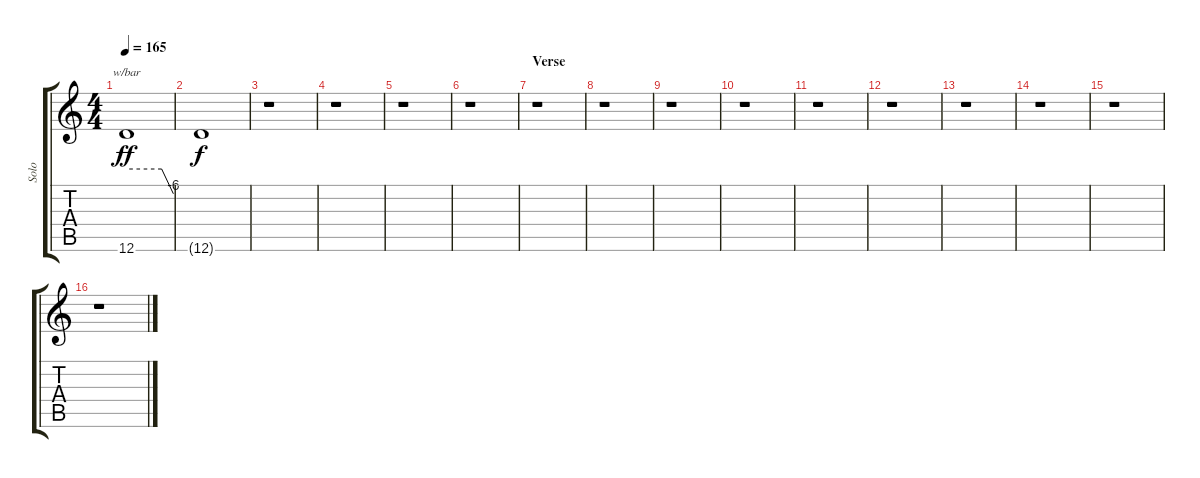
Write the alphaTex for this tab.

\track ("Solo" "Solo") {instrument overdrivenguitar}
\staff {score tabs}
\tuning (D4 A3 F3 C3 G2 D2) {hide}
\ts (4 4)
\tempo 165
\clef g2
\ks c
12.6.1{tbe (custom default 0 0 45 0 60 -24) dy ff} |
12.6{t}.1{dy f} |
r.1 |
r.1 |
r.1 |
r.1 |
\section ("" "Verse")
r.1 |
r.1 |
r.1 |
r.1 |
r.1 |
r.1 |
r.1 |
r.1 |
r.1 |
r.1
